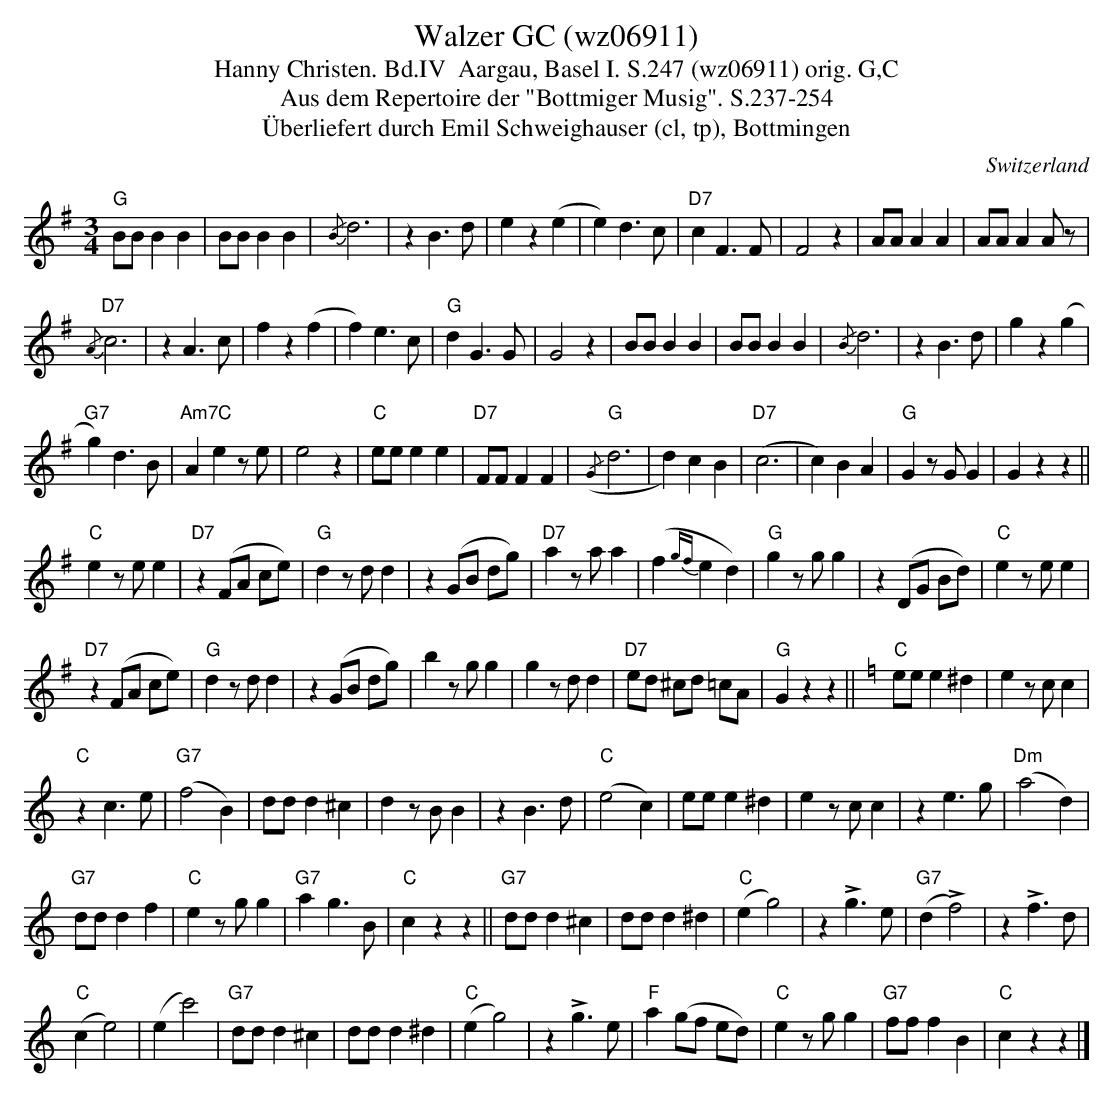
X:1
T:Walzer GC (wz06911)
T:Hanny Christen. Bd.IV  Aargau, Basel I. S.247 (wz06911) orig. G,C
T: Aus dem Repertoire der "Bottmiger Musig". S.237-254
T:Überliefert durch Emil Schweighauser (cl, tp), Bottmingen
M:3/4
L:1/4
O:Switzerland
K:G major
"G"B/B/ BB | B/B/BB | {/B}d3 | zB>d | ez(e | e)d>c | "D7"cF>F | F2z | A/A/ AA | A/A/ AA/z/ |
{/A}"D7"c3 | zA>c | fz(f |  f)e>c | "G"dG>G | G2z | B/B/ BB | B/B/BB | {/B}d3 | zB>d | gz(g |
"G7"g)d>B | "Am7C"Aez/e/ | e2z | "C"e/e/ee | "D7"F/F/FF | ({/G}"G"d3 | d)cB | ("D7"c3 | c)BA | "G"Gz/G/G | Gzz ||
"C"ez/e/e | "D7"z(F/A/ c/e/) | "G"dz/d/d | z(G/B/ d/g/) | "D7"az/a/a | (f{gf}ed) | "G"gz/g/g | z(D/G/ B/d/) | "C"ez/e/e |
"D7"z(F/A/ c/e/) | "G"dz/d/d | z(G/B/ d/g/) | bz/g/g | gz/d/d | "D7"e/d/ ^c/d/ =c/A/ | "G"Gzz || [K:C]  "C"e/e/e^d | ez/c/c |
"C"zc>e | ("G7"f2B) | d/d/d^c | dz/B/B | zB>d | ("C"e2c) | e/e/e^d | ez/c/c | ze>g | ("Dm"a2d) |
"G7"d/d/df | "C"ez/g/g | "G7"ag>B | "C"czz || "G7"d/d/d^c | d/d/d^d | ("C"eg2) | z!>!g>e | ("G7"d!>!f2)  | z!>!f>d |
("C"ce2) | (ec'2) | "G7"d/d/d^c | d/d/d^d | ("C"eg2) | z!>!g>e | "F"a(g/f/ e/d/) | "C"ez/g/g | "G7"f/f/fB | "C"czz |]
 % wz06911
